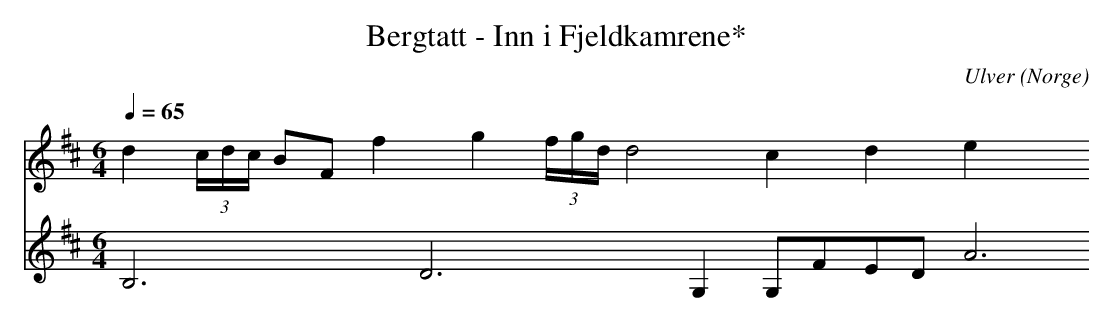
X:1
T:Bergtatt - Inn i Fjeldkamrene*
C:Ulver
O:Norge
M:6/4
L:1/8
Q:1/4=65
K:D
V:1
d2 (3c/d/c/ BF f2 g2 (3f/g/d/ d4 c2d2e2
V:2
B,6 D6 G,2 G,FED A6
